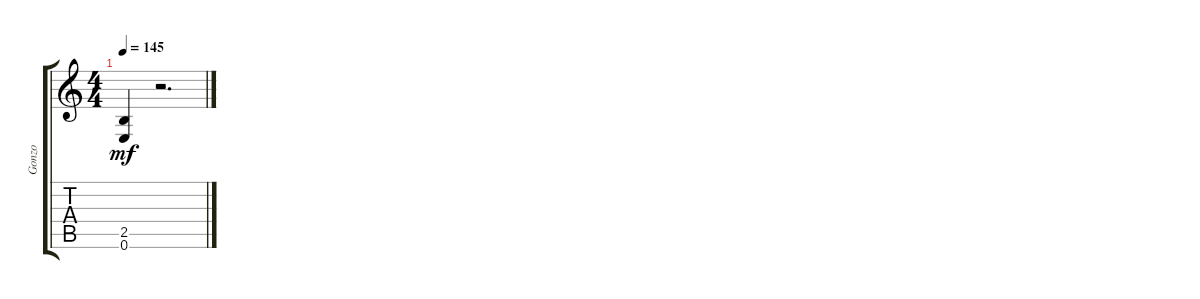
\track ("Gonzo" "Gonzo") {instrument distortionguitar}
\staff {score tabs}
\tuning (E4 B3 G3 D3 A2 E2) {hide}
\ts (4 4)
\tempo 145
\clef g2
\ks c
(2.5 0.6).4{dy mf} r.2{d}
